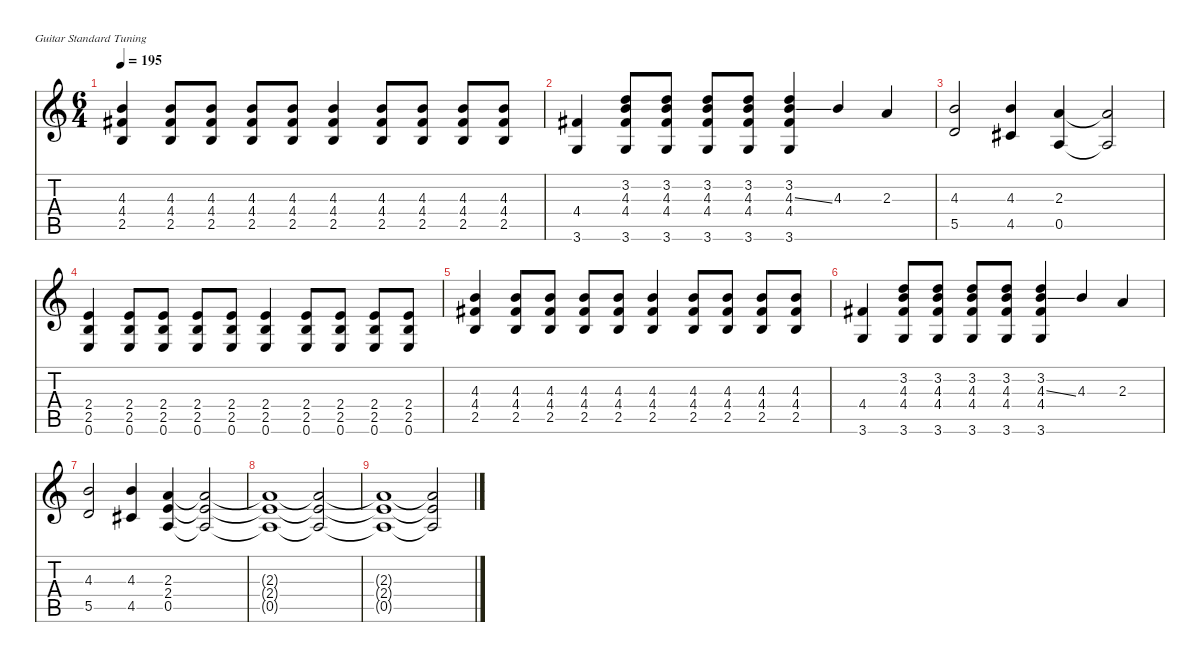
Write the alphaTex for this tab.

\defaultSystemsLayout 4
\hideDynamics
\bracketExtendMode nobrackets
\singleTrackTrackNamePolicy hidden
\multiTrackTrackNamePolicy hidden
\firstSystemTrackNameMode fullname
\firstSystemTrackNameOrientation horizontal
\otherSystemsTrackNameOrientation horizontal
\track ("Guitar 2" "dist.guit.") {mute instrument distortionguitar}
\staff {score tabs}
\tuning (E4 B3 G3 D3 A2 E2)
\ts (6 4)
\tempo 195
\clef g2
\ks c
(4.3 4.4{acc #} 2.5).4{dy f beam Up} (4.3 4.4{acc #} 2.5).8{beam Up} (4.3 4.4{acc #} 2.5).8{beam Up} (4.3 4.4{acc #} 2.5).8{beam Up} (4.3 4.4{acc #} 2.5).8{beam Up} (4.3 4.4{acc #} 2.5).4{beam Up} (4.3 4.4{acc #} 2.5).8{beam Up} (4.3 4.4{acc #} 2.5).8{beam Up} (4.3 4.4{acc #} 2.5).8{beam Up} (4.3 4.4{acc #} 2.5).8{beam Up} |
(4.4{acc #} 3.6).4{beam Up} (3.2 4.3 4.4{acc #} 3.6).8{beam Up} (3.2 4.3 4.4{acc #} 3.6).8{beam Up} (3.2 4.3 4.4{acc #} 3.6).8{beam Up} (3.2 4.3 4.4{acc #} 3.6).8{beam Up} (3.2 4.3{ss} 4.4{acc #} 3.6).4{beam Up} 4.3.4{beam Up} 2.3.4{beam Up} |
(4.3 5.5).2{beam Up} (4.3 4.5{acc #}).4{beam Up} (2.3 0.5).4{beam Up} (2.3{t} 0.5{t}).2{beam Up} |
(2.4 2.5 0.6).4{beam Up} (2.4 2.5 0.6).8{beam Up} (2.4 2.5 0.6).8{beam Up} (2.4 2.5 0.6).8{beam Up} (2.4 2.5 0.6).8{beam Up} (2.4 2.5 0.6).4{beam Up} (2.4 2.5 0.6).8{beam Up} (2.4 2.5 0.6).8{beam Up} (2.4 2.5 0.6).8{beam Up} (2.4 2.5 0.6).8{beam Up} |
(4.3 4.4{acc #} 2.5).4{beam Up} (4.3 4.4{acc #} 2.5).8{beam Up} (4.3 4.4{acc #} 2.5).8{beam Up} (4.3 4.4{acc #} 2.5).8{beam Up} (4.3 4.4{acc #} 2.5).8{beam Up} (4.3 4.4{acc #} 2.5).4{beam Up} (4.3 4.4{acc #} 2.5).8{beam Up} (4.3 4.4{acc #} 2.5).8{beam Up} (4.3 4.4{acc #} 2.5).8{beam Up} (4.3 4.4{acc #} 2.5).8{beam Up} |
(4.4{acc #} 3.6).4{beam Up} (3.2 4.3 4.4{acc #} 3.6).8{beam Up} (3.2 4.3 4.4{acc #} 3.6).8{beam Up} (3.2 4.3 4.4{acc #} 3.6).8{beam Up} (3.2 4.3 4.4{acc #} 3.6).8{beam Up} (3.2 4.3{ss} 4.4{acc #} 3.6).4{beam Up} 4.3.4{beam Up} 2.3.4{beam Up} |
(4.3 5.5).2{beam Up} (4.3 4.5{acc #}).4{beam Up} (2.3 2.4 0.5).4{beam Up} (2.3{t} 2.4{t} 0.5{t}).2{beam Up} |
(2.3{t} 2.4{t} 0.5{t}).1{beam Up} (2.3{t} 2.4{t} 0.5{t}).2{beam Up} |
(2.3{t} 2.4{t} 0.5{t}).1{beam Up} (2.3{t} 2.4{t} 0.5{t}).2{beam Up}
